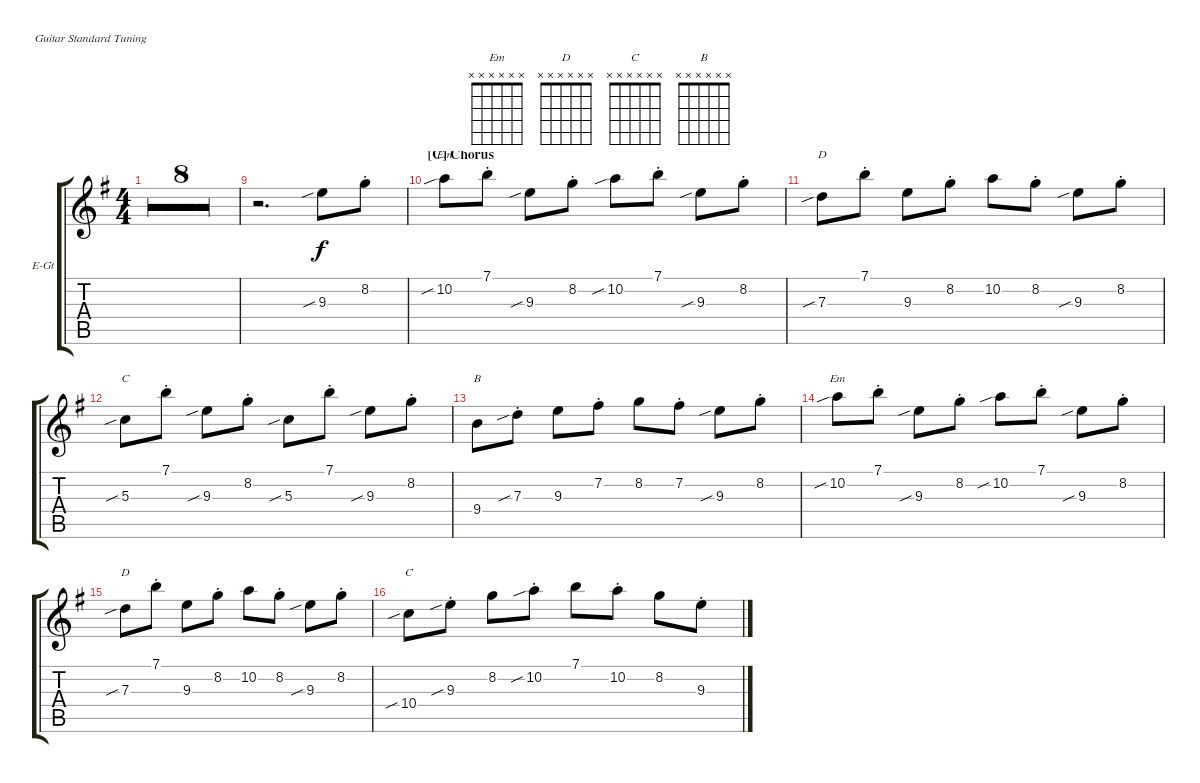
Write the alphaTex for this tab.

\defaultSystemsLayout 4
\bracketExtendMode groupsimilarinstruments
\firstSystemTrackNameOrientation horizontal
\otherSystemsTrackNameOrientation horizontal
\track ("Alex Turner" "E-Gt") {multiBarRest instrument distortionguitar}
\staff {score tabs}
\tuning (E4 B3 G3 D3 A2 E2)
\chord ("Em" x x x x x x)
\chord ("D" x x x x x x)
\chord ("C" x x x x x x)
\chord ("B" x x x x x x)
\ts (4 4)
\tempo 98
\clef g2
\ks g
r.1{dy f} |
r.1 |
r.1 |
r.1 |
r.1 |
r.1 |
r.1 |
r.1 |
r.2{d} 9.3{sib}.8 8.2{st}.8 |
\section ("C" "Chorus")
10.2{sib}.8{ch "Em"} 7.1{st}.8 9.3{sib}.8 8.2{st}.8 10.2{sib}.8 7.1{st}.8 9.3{sib}.8 8.2{st}.8 |
7.3{sib}.8{ch "D"} 7.1{st}.8 9.3.8 8.2{st}.8 10.2.8 8.2{st}.8 9.3{sib}.8 8.2{st}.8 |
5.3{sib}.8{ch "C"} 7.1{st}.8 9.3{sib}.8 8.2{st}.8 5.3{sib}.8 7.1{st}.8 9.3{sib}.8 8.2{st}.8 |
9.4.8{ch "B"} 7.3{sib st}.8 9.3.8 7.2{st}.8 8.2.8 7.2{st}.8 9.3{sib}.8 8.2{st}.8 |
10.2{sib}.8{ch "Em"} 7.1{st}.8 9.3{sib}.8 8.2{st}.8 10.2{sib}.8 7.1{st}.8 9.3{sib}.8 8.2{st}.8 |
7.3{sib}.8{ch "D"} 7.1{st}.8 9.3.8 8.2{st}.8 10.2.8 8.2{st}.8 9.3{sib}.8 8.2{st}.8 |
10.4{sib}.8{ch "C"} 9.3{sib st}.8 8.2.8 10.2{sib st}.8 7.1.8 10.2{st}.8 8.2.8 9.3{st}.8
